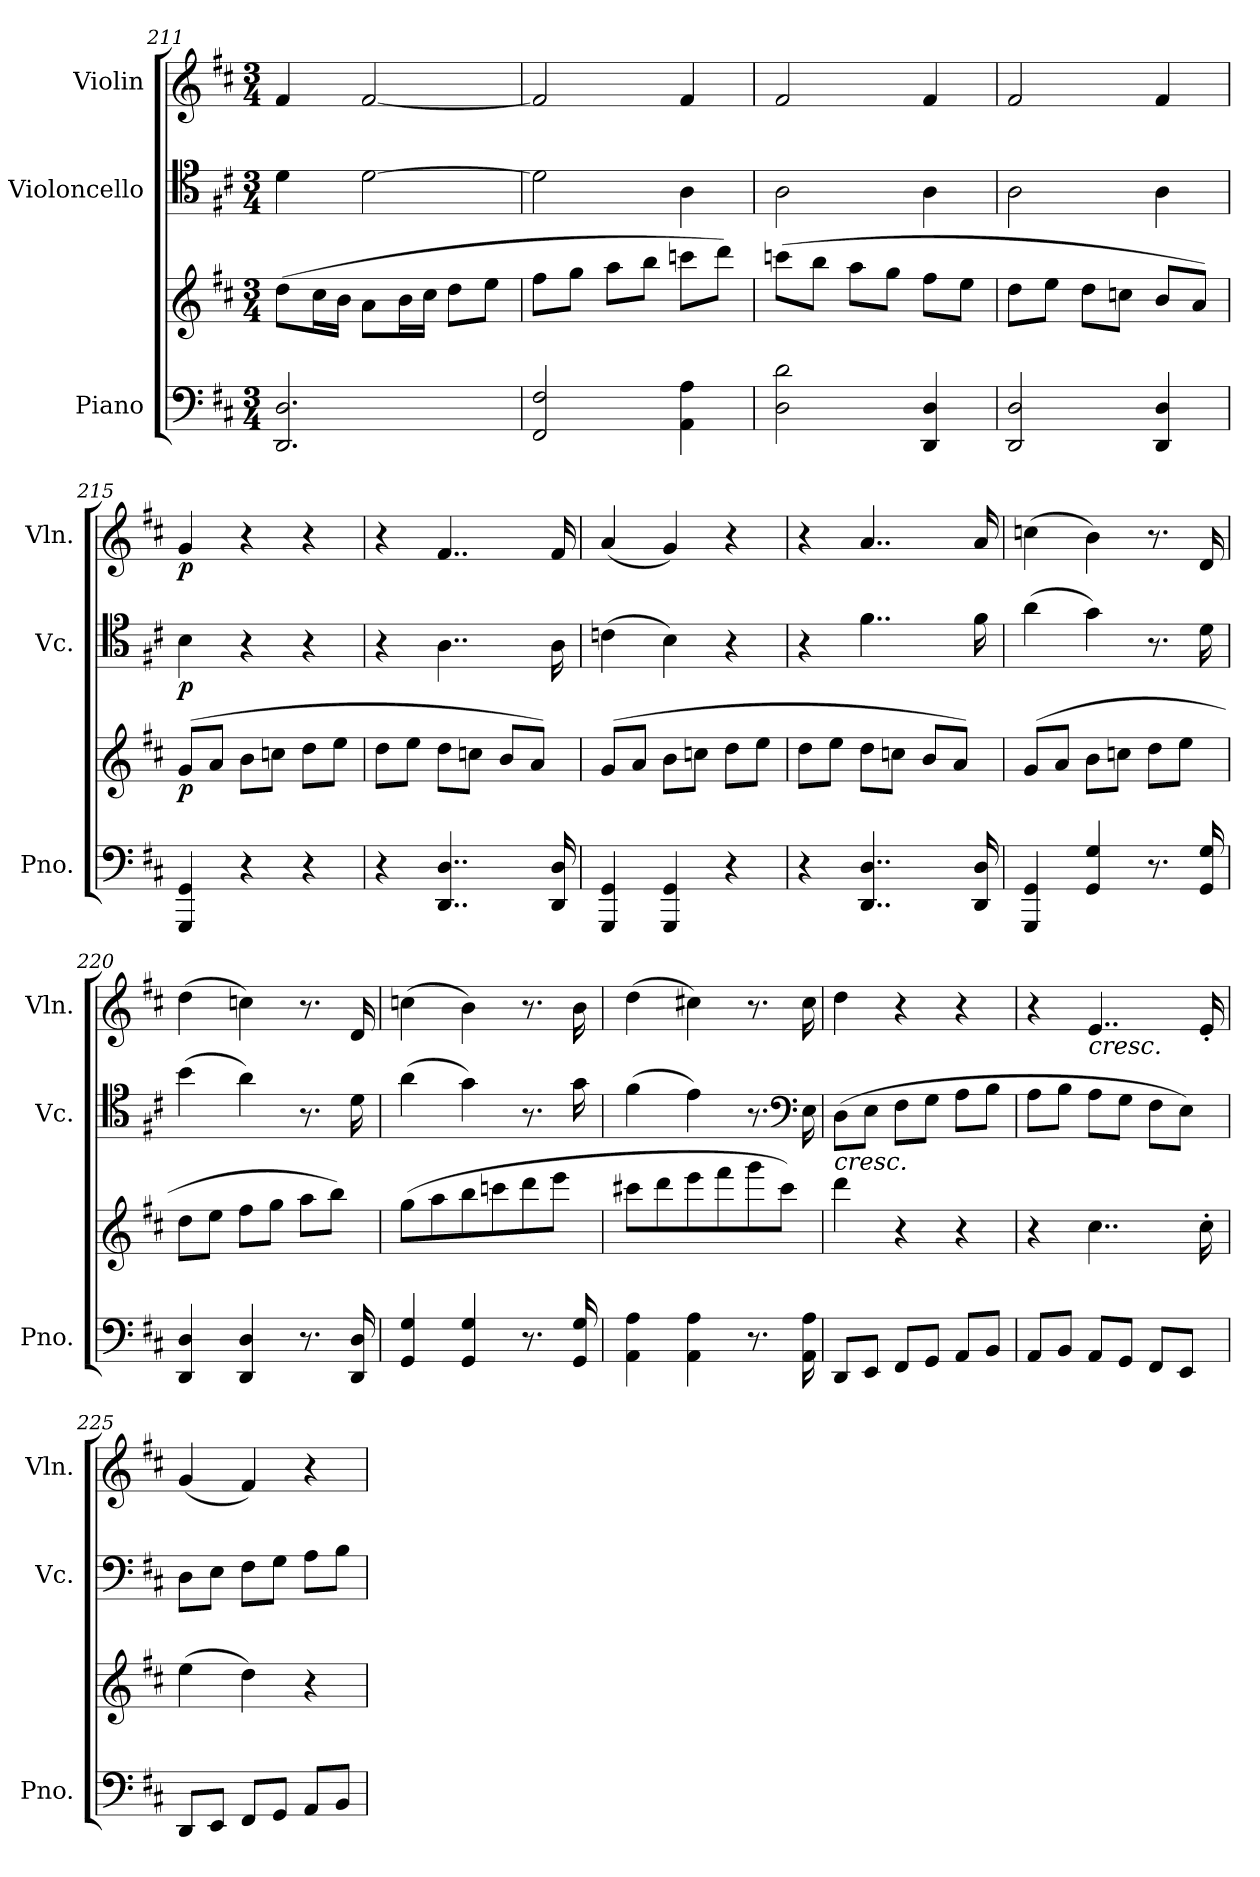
**kern	**kern	**dynam	**kern	**dynam	**kern	**dynam
*part3	*part3	*part3	*part2	*part2	*part1	*part1
*staff4	*staff3	*staff3/4	*staff2	*staff2	*staff1	*staff1
*I"Piano	*	*	*I"Violoncello	*	*I"Violin	*
*I'Pno.	*	*	*I'Vc.	*	*I'Vln.	*
*clefF4	*clefG2	*	*clefC4	*	*clefG2	*
*k[f#c#]	*k[f#c#]	*	*k[f#c#]	*	*k[f#c#]	*
*M3/4	*M3/4	*	*M3/4	*	*M3/4	*
=211	=211	=211	=211	=211	=211	=211
2.DD/ 2.D/	(>8dd\L	.	4d\	.	4f#/	.
.	16cc#\L	.	.	.	.	.
.	16b\JJ	.	.	.	.	.
.	8a\L	.	[2d\	.	[2f#/	.
.	16b\L	.	.	.	.	.
.	16cc#\JJ	.	.	.	.	.
.	8dd\L	.	.	.	.	.
.	8ee\J	.	.	.	.	.
!!LO:LB:g=z
=212	=212	=212	=212	=212	=212	=212
2FF#/ 2F#/	8ff#\L	.	2d\]	.	2f#/]	.
.	8gg\J	.	.	.	.	.
.	8aa\L	.	.	.	.	.
.	8bb\J	.	.	.	.	.
4AA\ 4A\	8cccn\L	.	4A\	.	4f#/	.
.	8ddd\J)	.	.	.	.	.
=213	=213	=213	=213	=213	=213	=213
2D\ 2d\	(>8cccn\L	.	2A\	.	2f#/	.
.	8bb\J	.	.	.	.	.
.	8aa\L	.	.	.	.	.
.	8gg\J	.	.	.	.	.
4DD/ 4D/	8ff#\L	.	4A\	.	4f#/	.
.	8ee\J	.	.	.	.	.
=214	=214	=214	=214	=214	=214	=214
2DD/ 2D/	8dd\L	.	2A\	.	2f#/	.
.	8ee\J	.	.	.	.	.
.	8dd\L	.	.	.	.	.
.	8ccn\J	.	.	.	.	.
4DD/ 4D/	8b/L	.	4A\	.	4f#/	.
.	8a/J)	.	.	.	.	.
=215	=215	=215	=215	=215	=215	=215
!	!	!LO:DY:b	!	!LO:DY:b	!	!LO:DY:b
4GGG/ 4GG/	(>8g/L	p	4B\	p	4g/	p
.	8a/J	.	.	.	.	.
4r	8b\L	.	4r	.	4r	.
.	8ccn\J	.	.	.	.	.
4r	8dd\L	.	4r	.	4r	.
.	8ee\J	.	.	.	.	.
=216	=216	=216	=216	=216	=216	=216
4r	8dd\L	.	4r	.	4r	.
.	8ee\J	.	.	.	.	.
4..DD/ 4..D/	8dd\L	.	4..A\	.	4..f#/	.
.	8ccn\J	.	.	.	.	.
.	8b/L	.	.	.	.	.
.	8a/J)	.	.	.	.	.
16DD/ 16D/	.	.	16A\	.	16f#/	.
=217	=217	=217	=217	=217	=217	=217
4GGG/ 4GG/	(>8g/L	.	(>4cn\	.	(<4a/	.
.	8a/J	.	.	.	.	.
4GGG/ 4GG/	8b\L	.	4B\)	.	4g/)	.
.	8ccn\J	.	.	.	.	.
4r	8dd\L	.	4r	.	4r	.
.	8ee\J	.	.	.	.	.
!!LO:LB:g=z
=218	=218	=218	=218	=218	=218	=218
4r	8dd\L	.	4r	.	4r	.
.	8ee\J	.	.	.	.	.
4..DD/ 4..D/	8dd\L	.	4..f#\	.	4..a/	.
.	8ccn\J	.	.	.	.	.
.	8b/L	.	.	.	.	.
.	8a/J)	.	.	.	.	.
16DD/ 16D/	.	.	16f#\	.	16a/	.
=219	=219	=219	=219	=219	=219	=219
4GGG/ 4GG/	(>8g/L	.	(>4a\	.	(>4ccn\	.
.	8a/J	.	.	.	.	.
4GG/ 4G/	8b\L	.	4g\)	.	4b\)	.
.	8ccn\J	.	.	.	.	.
8.r	8dd\L	.	8.r	.	8.r	.
.	8ee\J	.	.	.	.	.
16GG/ 16G/	.	.	16d\	.	16d/	.
=220	=220	=220	=220	=220	=220	=220
4DD/ 4D/	8dd\L	.	(>4b\	.	(>4dd\	.
.	8ee\J	.	.	.	.	.
4DD/ 4D/	8ff#\L	.	4a\)	.	4ccn\)	.
.	8gg\J	.	.	.	.	.
8.r	8aa\L	.	8.r	.	8.r	.
.	8bb\J)	.	.	.	.	.
16DD/ 16D/	.	.	16d\	.	16d/	.
=221	=221	=221	=221	=221	=221	=221
4GG/ 4G/	(>8gg\L	.	(>4a\	.	(>4ccn\	.
.	8aa\	.	.	.	.	.
4GG/ 4G/	8bb\	.	4g\)	.	4b\)	.
.	8cccn\	.	.	.	.	.
8.r	8ddd\	.	8.r	.	8.r	.
.	8eee\J	.	.	.	.	.
16GG/ 16G/	.	.	16g\	.	16b\	.
=222	=222	=222	=222	=222	=222	=222
4AA\ 4A\	8ccc#X\L	.	(>4f#\	.	(>4dd\	.
.	8ddd\	.	.	.	.	.
4AA\ 4A\	8eee\	.	4e\)	.	4cc#X\)	.
.	8fff#\	.	.	.	.	.
8.r	8ggg\	.	8.r	.	8.r	.
.	8ccc#\J)	.	.	.	.	.
*	*	*	*clefF4	*	*	*
16AA\ 16A\	.	.	16E\	.	16cc#\	.
=223	=223	=223	=223	=223	=223	=223
!	!	!	!LO:TX:b:i:t=cresc.	!	!	!
8DD/L	4ddd\	.	(>8D\L	.	4dd\	.
8EE/J	.	.	8E\J	.	.	.
8FF#/L	4r	.	8F#\L	.	4r	.
8GG/J	.	.	8G\J	.	.	.
8AA/L	4r	.	8A\L	.	4r	.
8BB/J	.	.	8B\J	.	.	.
!!LO:PB:g=z
=224	=224	=224	=224	=224	=224	=224
8AA/L	4r	.	8A\L	.	4r	.
8BB/J	.	.	8B\J	.	.	.
!	!	!	!	!	!LO:TX:b:i:t=cresc.	!
8AA/L	4..cc#\	.	8A\L	.	4..e/	.
8GG/J	.	.	8G\J	.	.	.
8FF#/L	.	.	8F#\L	.	.	.
8EE/J	.	.	8E\J)	.	.	.
.	16cc#'\	.	.	.	16e'/	.
=225	=225	=225	=225	=225	=225	=225
8DD/L	(>4ee\	.	8D\L	.	(<4g/	.
8EE/J	.	.	8E\J	.	.	.
8FF#/L	4dd\)	.	8F#\L	.	4f#/)	.
8GG/J	.	.	8G\J	.	.	.
8AA/L	4r	.	8A\L	.	4r	.
8BB/J	.	.	8B\J	.	.	.
=	=	=	=	=	=	=
*-	*-	*-	*-	*-	*-	*-
